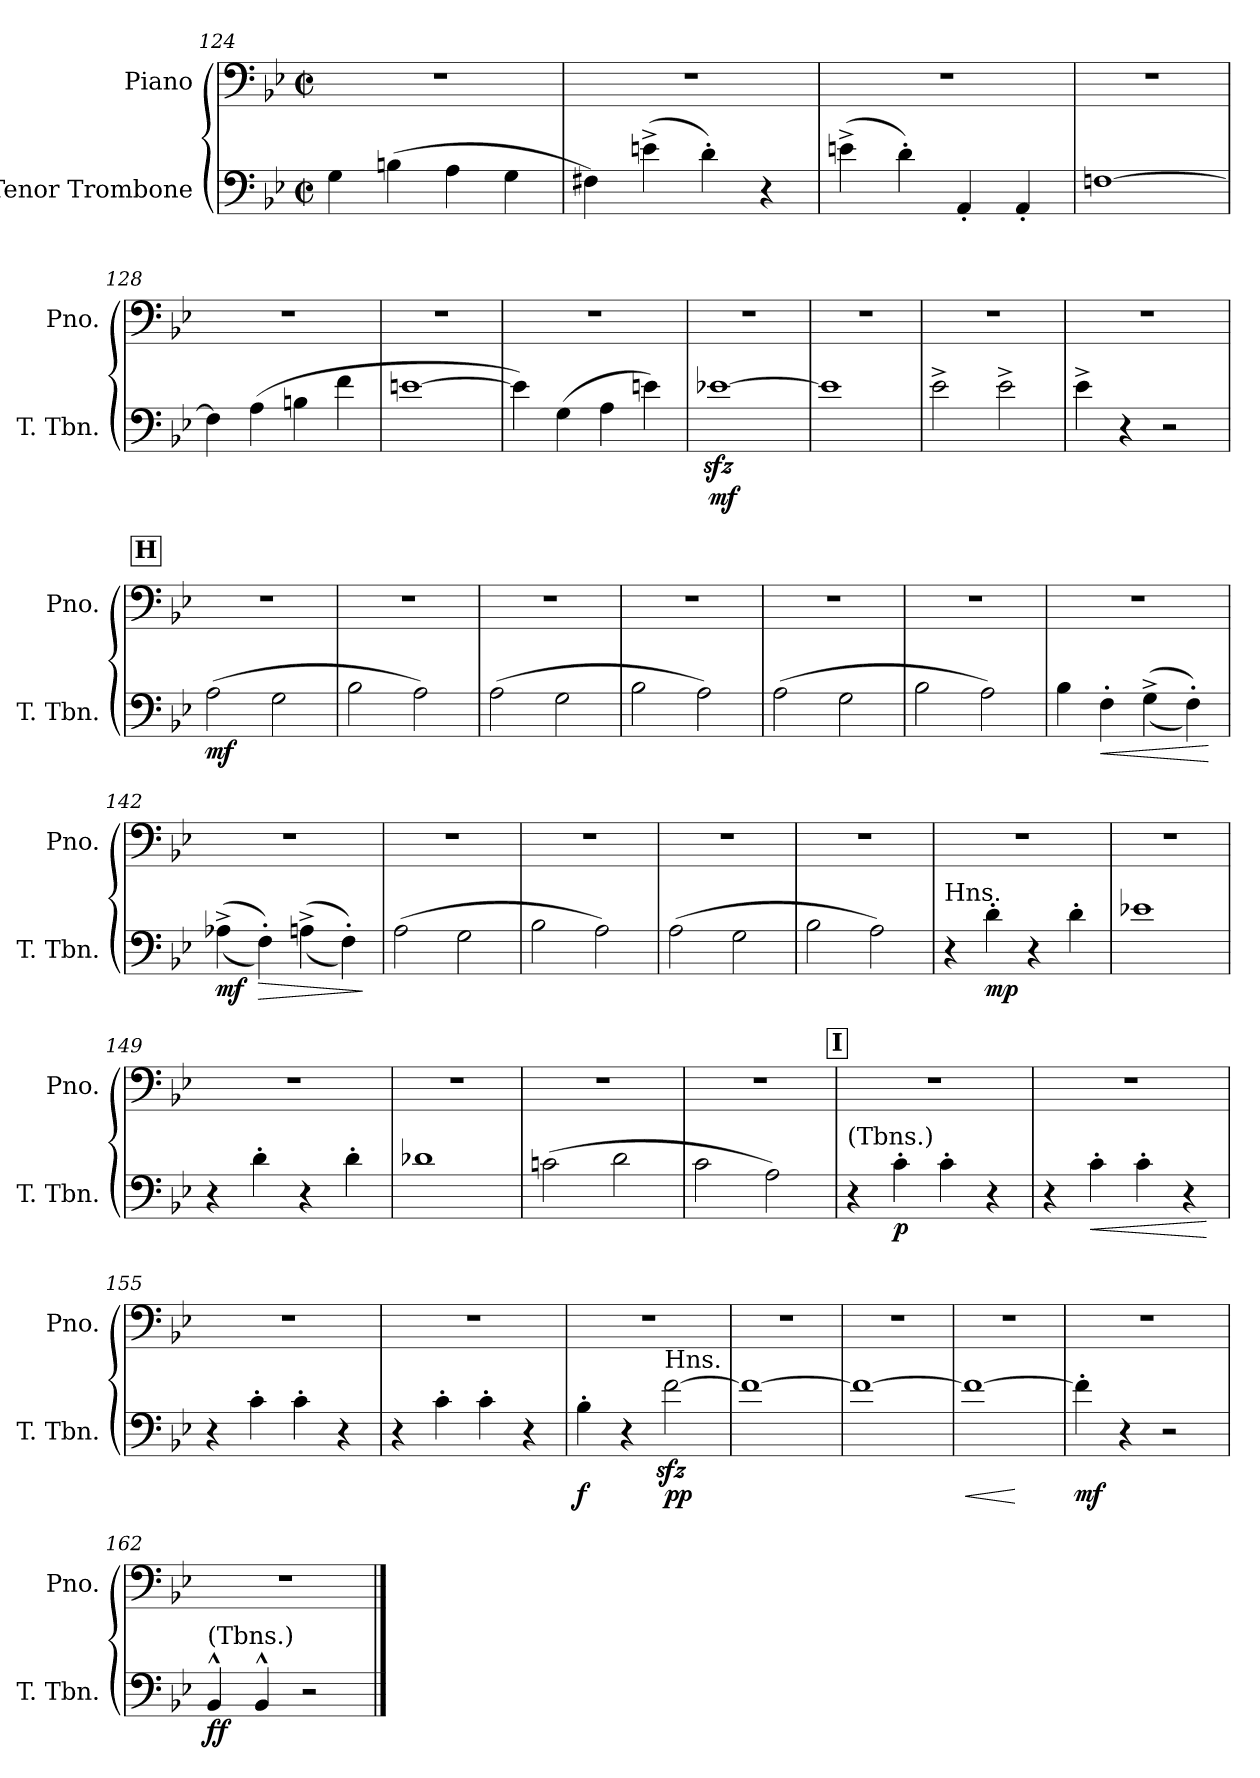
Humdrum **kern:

**kern	**dynam	**kern
*part2	*part2	*part1
*staff2	*staff2	*staff1
*I"Tenor Trombone	*	*I"Piano
*I'T. Tbn.	*	*I'Pno.
*clefF4	*	*clefF4
*k[b-e-]	*	*k[b-e-]
*M2/2	*	*M2/2
*met(c|)	*	*met(c|)
=124	=124	=124
4G\	.	1r
(4Bn\	.	.
4A\	.	.
4G\	.	.
=125	=125	=125
4F#X\)	.	1r
(4en^\	.	.
4d'\)	.	.
4r	.	.
!!LO:LB:g=z
=126	=126	=126
(4en^\	.	1r
4d'\)	.	.
4AA'/	.	.
4AA'/	.	.
=127	=127	=127
[1Fn	.	1r
=128	=128	=128
4F\]	.	1r
(4A\	.	.
4Bn\	.	.
4f\	.	.
=129	=129	=129
[1en	.	1r
=130	=130	=130
4e\])	.	1r
(4G\	.	.
4A\	.	.
4en\)	.	.
=131	=131	=131
!	!LO:DY:b	!
[1e-Xzz<	mf	1r
=132	=132	=132
1e-]	.	1r
=133	=133	=133
2e-^\	.	1r
2e-^\	.	.
=134	=134	=134
4e-^\	.	1r
4r	.	.
2r	.	.
!!LO:REH:place=s1:a:B:fs=14:t=H
=135	=135	=135
!	!LO:DY:b	!
(2A\	mf	1r
2G\	.	.
=136	=136	=136
2B-\	.	1r
2A\)	.	.
!!LO:LB:g=z
=137	=137	=137
(2A\	.	1r
2G\	.	.
=138	=138	=138
2B-\	.	1r
2A\)	.	.
=139	=139	=139
(2A\	.	1r
2G\	.	.
=140	=140	=140
2B-\	.	1r
2A\)	.	.
=141	=141	=141
4B-\	.	1r
!	!LO:HP:b	!
4F'\	<	.
((4G^\	.	.
4F'\))	.	.
.	[	.
=142	=142	=142
!	!LO:DY:b	!
((4A-X^\	mf	1r
!	!LO:HP:b	!
4F'\))	>	.
((4An^\	.	.
4F'\))	.	.
.	]	.
=143	=143	=143
(2A\	.	1r
2G\	.	.
=144	=144	=144
2B-\	.	1r
2A\)	.	.
!!LO:LB:g=z
=145	=145	=145
(2A\	.	1r
2G\	.	.
=146	=146	=146
2B-\	.	1r
2A\)	.	.
=147	=147	=147
!LO:TX:a:t=Hns.	!	!
4r	.	1r
!	!LO:DY:b	!
4d'\	mp	.
4r	.	.
4d'\	.	.
=148	=148	=148
1e-X	.	1r
=149	=149	=149
4r	.	1r
4d'\	.	.
4r	.	.
4d'\	.	.
=150	=150	=150
1d-X	.	1r
=151	=151	=151
(2cn\	.	1r
2d\	.	.
=152	=152	=152
2c\	.	1r
2A\)	.	.
!!LO:REH:place=s1:a:B:fs=14:t=I
=153	=153	=153
!LO:TX:a:t=(Tbns.)	!	!
4r	.	1r
!	!LO:DY:b	!
4c'\	p	.
4c'\	.	.
4r	.	.
!!LO:LB:g=z
=154	=154	=154
4r	.	1r
!	!LO:HP:b	!
4c'\	<	.
4c'\	.	.
4r	.	.
.	[	.
=155	=155	=155
4r	.	1r
4c'\	.	.
4c'\	.	.
4r	.	.
=156	=156	=156
4r	.	1r
4c'\	.	.
4c'\	.	.
4r	.	.
=157	=157	=157
!	!LO:DY:b	!
4B-'\	f	1r
4r	.	.
!LO:TX:a:t=Hns.	!	!
!	!LO:DY:b	!
[2fzz<\	pp	.
=158	=158	=158
1f_	.	1r
=159	=159	=159
1f_	.	1r
=160	=160	=160
!	!LO:HP:b	!
1f_	<	1r
.	[	.
=161	=161	=161
!	!LO:DY:b	!
4f'\]	mf	1r
4r	.	.
2r	.	.
=162	=162	=162
!LO:TX:a:t=(Tbns.)	!	!
!	!LO:DY:b	!
4BB-^^/	ff	1r
4BB-^^/	.	.
2r	.	.
==	==	==
*-	*-	*-
